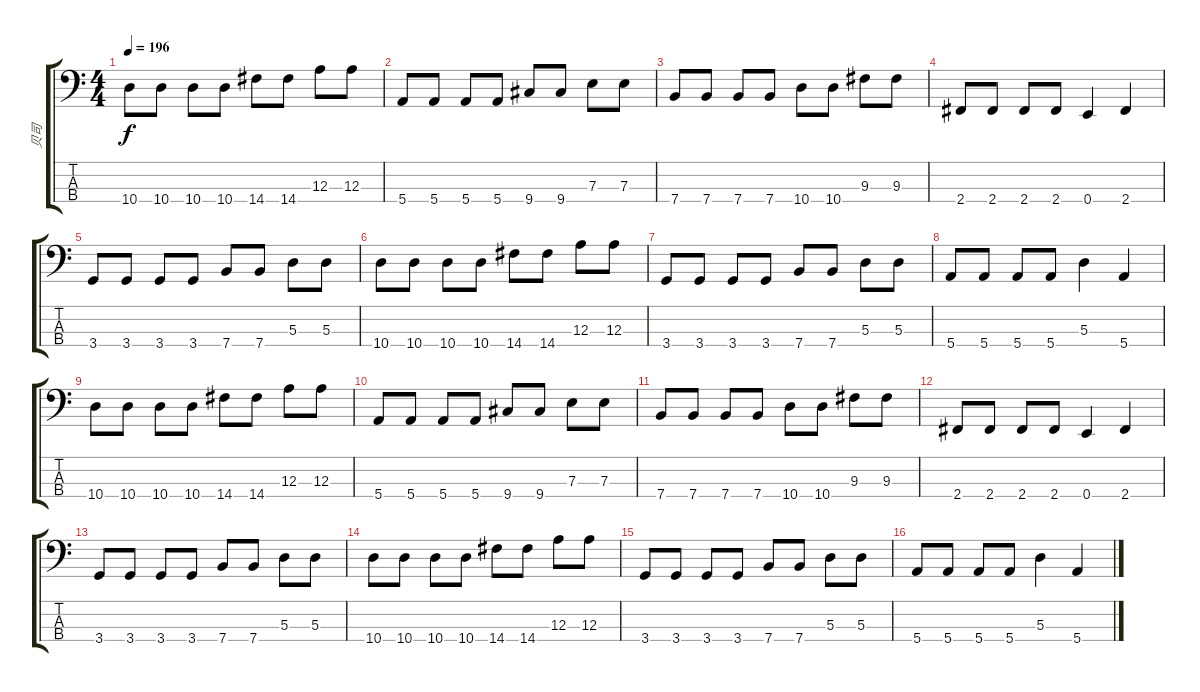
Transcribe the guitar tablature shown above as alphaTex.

\track ("贝司" "贝司") {instrument electricbassfinger}
\staff {score tabs}
\tuning (G2 D2 A1 E1) {hide}
\ts (4 4)
\tempo 196
\clef f4
\ks c
10.4.8{dy f} 10.4.8 10.4.8 10.4.8 14.4.8 14.4.8 12.3.8 12.3.8 |
5.4.8 5.4.8 5.4.8 5.4.8 9.4.8 9.4.8 7.3.8 7.3.8 |
7.4.8 7.4.8 7.4.8 7.4.8 10.4.8 10.4.8 9.3.8 9.3.8 |
2.4.8 2.4.8 2.4.8 2.4.8 0.4.4 2.4.4 |
3.4.8 3.4.8 3.4.8 3.4.8 7.4.8 7.4.8 5.3.8 5.3.8 |
10.4.8 10.4.8 10.4.8 10.4.8 14.4.8 14.4.8 12.3.8 12.3.8 |
3.4.8 3.4.8 3.4.8 3.4.8 7.4.8 7.4.8 5.3.8 5.3.8 |
5.4.8 5.4.8 5.4.8 5.4.8 5.3.4 5.4.4 |
10.4.8 10.4.8 10.4.8 10.4.8 14.4.8 14.4.8 12.3.8 12.3.8 |
5.4.8 5.4.8 5.4.8 5.4.8 9.4.8 9.4.8 7.3.8 7.3.8 |
7.4.8 7.4.8 7.4.8 7.4.8 10.4.8 10.4.8 9.3.8 9.3.8 |
2.4.8 2.4.8 2.4.8 2.4.8 0.4.4 2.4.4 |
3.4.8 3.4.8 3.4.8 3.4.8 7.4.8 7.4.8 5.3.8 5.3.8 |
10.4.8 10.4.8 10.4.8 10.4.8 14.4.8 14.4.8 12.3.8 12.3.8 |
3.4.8 3.4.8 3.4.8 3.4.8 7.4.8 7.4.8 5.3.8 5.3.8 |
5.4.8 5.4.8 5.4.8 5.4.8 5.3.4 5.4.4
